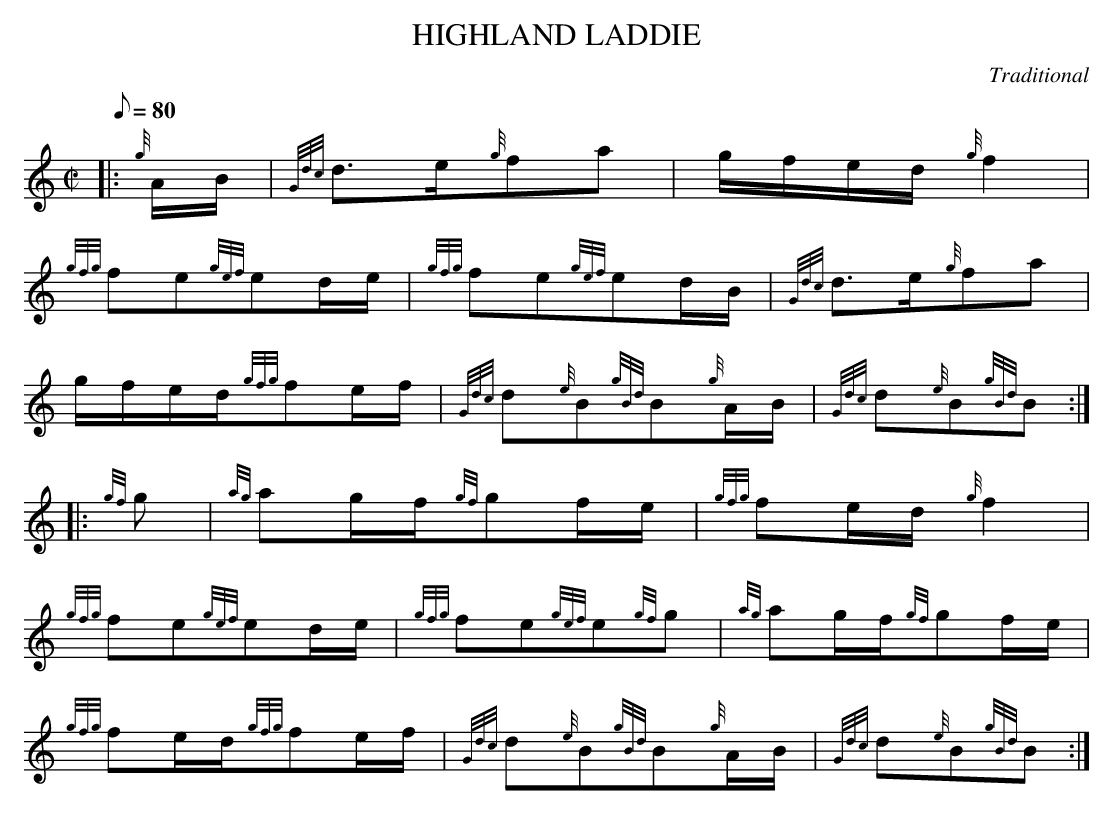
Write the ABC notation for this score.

X:1
T:HIGHLAND LADDIE
M:C|
L:1/8
Q:80
C:Traditional
K:HP
|: {g}A/2B/2|
{Gdc}d3/2e/2{g}fa|
g/2f/2e/2d/2{g}f2|  !
{gfg}fe{gef}ed/2e/2|
{gfg}fe{gef}ed/2B/2|
{Gdc}d3/2e/2{g}fa|  !
g/2f/2e/2d/2{gfg}fe/2f/2|
{Gdc}d{e}B{gBd}B{g}A/2B/2|
{Gdc}d{e}B{gBd}B:| |:  !
{gf}g|
{ag}ag/2f/2{gf}gf/2e/2|
{gfg}fe/2d/2{g}f2|  !
{gfg}fe{gef}ed/2e/2|
{gfg}fe{gef}e{gf}g|
{ag}ag/2f/2{gf}gf/2e/2|  !
{gfg}fe/2d/2{gfg}fe/2f/2|
{Gdc}d{e}B{gBd}B{g}A/2B/2|
{Gdc}d{e}B{gBd}B:|  !
